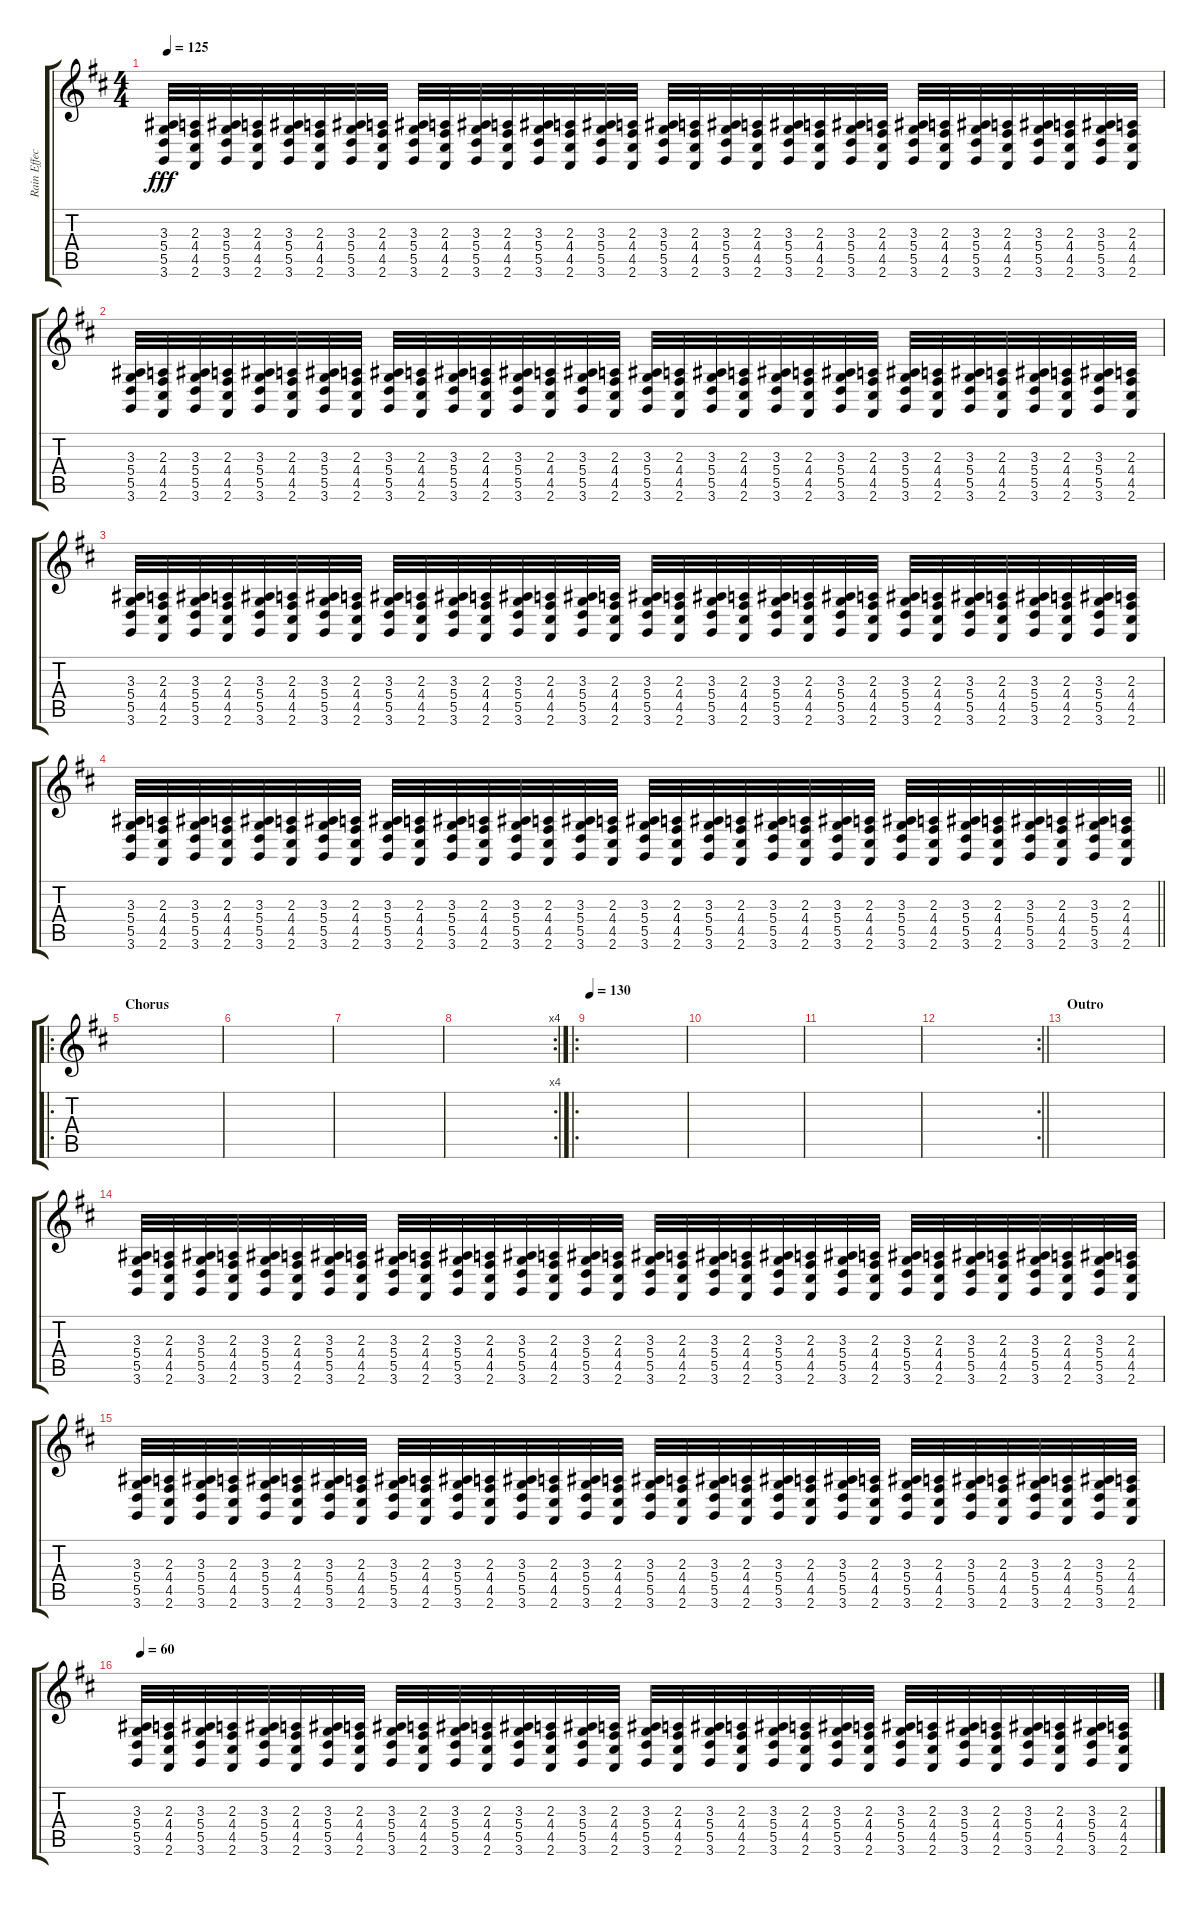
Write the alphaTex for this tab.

\track ("Rain Effect" "Rain Effec") {instrument seashore}
\staff {score tabs}
\tuning (E4 B3 G3 D3 A2 E2) {hide}
\ts (4 4)
\tempo 125
\clef g2
\ks d
(3.3 5.4 5.5 3.6).32{dy fff} (2.3 4.4 4.5 2.6).32 (3.3 5.4 5.5 3.6).32 (2.3 4.4 4.5 2.6).32 (3.3 5.4 5.5 3.6).32 (2.3 4.4 4.5 2.6).32 (3.3 5.4 5.5 3.6).32 (2.3 4.4 4.5 2.6).32 (3.3 5.4 5.5 3.6).32 (2.3 4.4 4.5 2.6).32 (3.3 5.4 5.5 3.6).32 (2.3 4.4 4.5 2.6).32 (3.3 5.4 5.5 3.6).32 (2.3 4.4 4.5 2.6).32 (3.3 5.4 5.5 3.6).32 (2.3 4.4 4.5 2.6).32 (3.3 5.4 5.5 3.6).32 (2.3 4.4 4.5 2.6).32 (3.3 5.4 5.5 3.6).32 (2.3 4.4 4.5 2.6).32 (3.3 5.4 5.5 3.6).32 (2.3 4.4 4.5 2.6).32 (3.3 5.4 5.5 3.6).32 (2.3 4.4 4.5 2.6).32 (3.3 5.4 5.5 3.6).32 (2.3 4.4 4.5 2.6).32 (3.3 5.4 5.5 3.6).32 (2.3 4.4 4.5 2.6).32 (3.3 5.4 5.5 3.6).32 (2.3 4.4 4.5 2.6).32 (3.3 5.4 5.5 3.6).32 (2.3 4.4 4.5 2.6).32 |
(3.3 5.4 5.5 3.6).32 (2.3 4.4 4.5 2.6).32 (3.3 5.4 5.5 3.6).32 (2.3 4.4 4.5 2.6).32 (3.3 5.4 5.5 3.6).32 (2.3 4.4 4.5 2.6).32 (3.3 5.4 5.5 3.6).32 (2.3 4.4 4.5 2.6).32 (3.3 5.4 5.5 3.6).32 (2.3 4.4 4.5 2.6).32 (3.3 5.4 5.5 3.6).32 (2.3 4.4 4.5 2.6).32 (3.3 5.4 5.5 3.6).32 (2.3 4.4 4.5 2.6).32 (3.3 5.4 5.5 3.6).32 (2.3 4.4 4.5 2.6).32 (3.3 5.4 5.5 3.6).32 (2.3 4.4 4.5 2.6).32 (3.3 5.4 5.5 3.6).32 (2.3 4.4 4.5 2.6).32 (3.3 5.4 5.5 3.6).32 (2.3 4.4 4.5 2.6).32 (3.3 5.4 5.5 3.6).32 (2.3 4.4 4.5 2.6).32 (3.3 5.4 5.5 3.6).32 (2.3 4.4 4.5 2.6).32 (3.3 5.4 5.5 3.6).32 (2.3 4.4 4.5 2.6).32 (3.3 5.4 5.5 3.6).32 (2.3 4.4 4.5 2.6).32 (3.3 5.4 5.5 3.6).32 (2.3 4.4 4.5 2.6).32 |
(3.3 5.4 5.5 3.6).32 (2.3 4.4 4.5 2.6).32 (3.3 5.4 5.5 3.6).32 (2.3 4.4 4.5 2.6).32 (3.3 5.4 5.5 3.6).32 (2.3 4.4 4.5 2.6).32 (3.3 5.4 5.5 3.6).32 (2.3 4.4 4.5 2.6).32 (3.3 5.4 5.5 3.6).32 (2.3 4.4 4.5 2.6).32 (3.3 5.4 5.5 3.6).32 (2.3 4.4 4.5 2.6).32 (3.3 5.4 5.5 3.6).32 (2.3 4.4 4.5 2.6).32 (3.3 5.4 5.5 3.6).32 (2.3 4.4 4.5 2.6).32 (3.3 5.4 5.5 3.6).32 (2.3 4.4 4.5 2.6).32 (3.3 5.4 5.5 3.6).32 (2.3 4.4 4.5 2.6).32 (3.3 5.4 5.5 3.6).32 (2.3 4.4 4.5 2.6).32 (3.3 5.4 5.5 3.6).32 (2.3 4.4 4.5 2.6).32 (3.3 5.4 5.5 3.6).32 (2.3 4.4 4.5 2.6).32 (3.3 5.4 5.5 3.6).32 (2.3 4.4 4.5 2.6).32 (3.3 5.4 5.5 3.6).32 (2.3 4.4 4.5 2.6).32 (3.3 5.4 5.5 3.6).32 (2.3 4.4 4.5 2.6).32 |
\barLineRight lightlight
(3.3 5.4 5.5 3.6).32 (2.3 4.4 4.5 2.6).32 (3.3 5.4 5.5 3.6).32 (2.3 4.4 4.5 2.6).32 (3.3 5.4 5.5 3.6).32 (2.3 4.4 4.5 2.6).32 (3.3 5.4 5.5 3.6).32 (2.3 4.4 4.5 2.6).32 (3.3 5.4 5.5 3.6).32 (2.3 4.4 4.5 2.6).32 (3.3 5.4 5.5 3.6).32 (2.3 4.4 4.5 2.6).32 (3.3 5.4 5.5 3.6).32 (2.3 4.4 4.5 2.6).32 (3.3 5.4 5.5 3.6).32 (2.3 4.4 4.5 2.6).32 (3.3 5.4 5.5 3.6).32 (2.3 4.4 4.5 2.6).32 (3.3 5.4 5.5 3.6).32 (2.3 4.4 4.5 2.6).32 (3.3 5.4 5.5 3.6).32 (2.3 4.4 4.5 2.6).32 (3.3 5.4 5.5 3.6).32 (2.3 4.4 4.5 2.6).32 (3.3 5.4 5.5 3.6).32 (2.3 4.4 4.5 2.6).32 (3.3 5.4 5.5 3.6).32 (2.3 4.4 4.5 2.6).32 (3.3 5.4 5.5 3.6).32 (2.3 4.4 4.5 2.6).32 (3.3 5.4 5.5 3.6).32 (2.3 4.4 4.5 2.6).32 |
\ro
\section ("" "Chorus")
|
|
|
\rc 4
|
\ro
\tempo 130
|
|
|
\rc 2
\barLineRight lightlight
|
\section ("" "Outro")
|
(3.3 5.4 5.5 3.6).32 (2.3 4.4 4.5 2.6).32 (3.3 5.4 5.5 3.6).32 (2.3 4.4 4.5 2.6).32 (3.3 5.4 5.5 3.6).32 (2.3 4.4 4.5 2.6).32 (3.3 5.4 5.5 3.6).32 (2.3 4.4 4.5 2.6).32 (3.3 5.4 5.5 3.6).32 (2.3 4.4 4.5 2.6).32 (3.3 5.4 5.5 3.6).32 (2.3 4.4 4.5 2.6).32 (3.3 5.4 5.5 3.6).32 (2.3 4.4 4.5 2.6).32 (3.3 5.4 5.5 3.6).32 (2.3 4.4 4.5 2.6).32 (3.3 5.4 5.5 3.6).32 (2.3 4.4 4.5 2.6).32 (3.3 5.4 5.5 3.6).32 (2.3 4.4 4.5 2.6).32 (3.3 5.4 5.5 3.6).32 (2.3 4.4 4.5 2.6).32 (3.3 5.4 5.5 3.6).32 (2.3 4.4 4.5 2.6).32 (3.3 5.4 5.5 3.6).32 (2.3 4.4 4.5 2.6).32 (3.3 5.4 5.5 3.6).32 (2.3 4.4 4.5 2.6).32 (3.3 5.4 5.5 3.6).32 (2.3 4.4 4.5 2.6).32 (3.3 5.4 5.5 3.6).32 (2.3 4.4 4.5 2.6).32 |
(3.3 5.4 5.5 3.6).32 (2.3 4.4 4.5 2.6).32 (3.3 5.4 5.5 3.6).32 (2.3 4.4 4.5 2.6).32 (3.3 5.4 5.5 3.6).32 (2.3 4.4 4.5 2.6).32 (3.3 5.4 5.5 3.6).32 (2.3 4.4 4.5 2.6).32 (3.3 5.4 5.5 3.6).32 (2.3 4.4 4.5 2.6).32 (3.3 5.4 5.5 3.6).32 (2.3 4.4 4.5 2.6).32 (3.3 5.4 5.5 3.6).32 (2.3 4.4 4.5 2.6).32 (3.3 5.4 5.5 3.6).32 (2.3 4.4 4.5 2.6).32 (3.3 5.4 5.5 3.6).32 (2.3 4.4 4.5 2.6).32 (3.3 5.4 5.5 3.6).32 (2.3 4.4 4.5 2.6).32 (3.3 5.4 5.5 3.6).32 (2.3 4.4 4.5 2.6).32 (3.3 5.4 5.5 3.6).32 (2.3 4.4 4.5 2.6).32 (3.3 5.4 5.5 3.6).32 (2.3 4.4 4.5 2.6).32 (3.3 5.4 5.5 3.6).32 (2.3 4.4 4.5 2.6).32 (3.3 5.4 5.5 3.6).32 (2.3 4.4 4.5 2.6).32 (3.3 5.4 5.5 3.6).32 (2.3 4.4 4.5 2.6).32 |
\tempo 60
(3.3 5.4 5.5 3.6).32 (2.3 4.4 4.5 2.6).32 (3.3 5.4 5.5 3.6).32 (2.3 4.4 4.5 2.6).32 (3.3 5.4 5.5 3.6).32 (2.3 4.4 4.5 2.6).32 (3.3 5.4 5.5 3.6).32 (2.3 4.4 4.5 2.6).32 (3.3 5.4 5.5 3.6).32 (2.3 4.4 4.5 2.6).32 (3.3 5.4 5.5 3.6).32 (2.3 4.4 4.5 2.6).32 (3.3 5.4 5.5 3.6).32 (2.3 4.4 4.5 2.6).32 (3.3 5.4 5.5 3.6).32 (2.3 4.4 4.5 2.6).32 (3.3 5.4 5.5 3.6).32 (2.3 4.4 4.5 2.6).32 (3.3 5.4 5.5 3.6).32 (2.3 4.4 4.5 2.6).32 (3.3 5.4 5.5 3.6).32 (2.3 4.4 4.5 2.6).32 (3.3 5.4 5.5 3.6).32 (2.3 4.4 4.5 2.6).32 (3.3 5.4 5.5 3.6).32 (2.3 4.4 4.5 2.6).32 (3.3 5.4 5.5 3.6).32 (2.3 4.4 4.5 2.6).32 (3.3 5.4 5.5 3.6).32 (2.3 4.4 4.5 2.6).32 (3.3 5.4 5.5 3.6).32 (2.3 4.4 4.5 2.6).32
